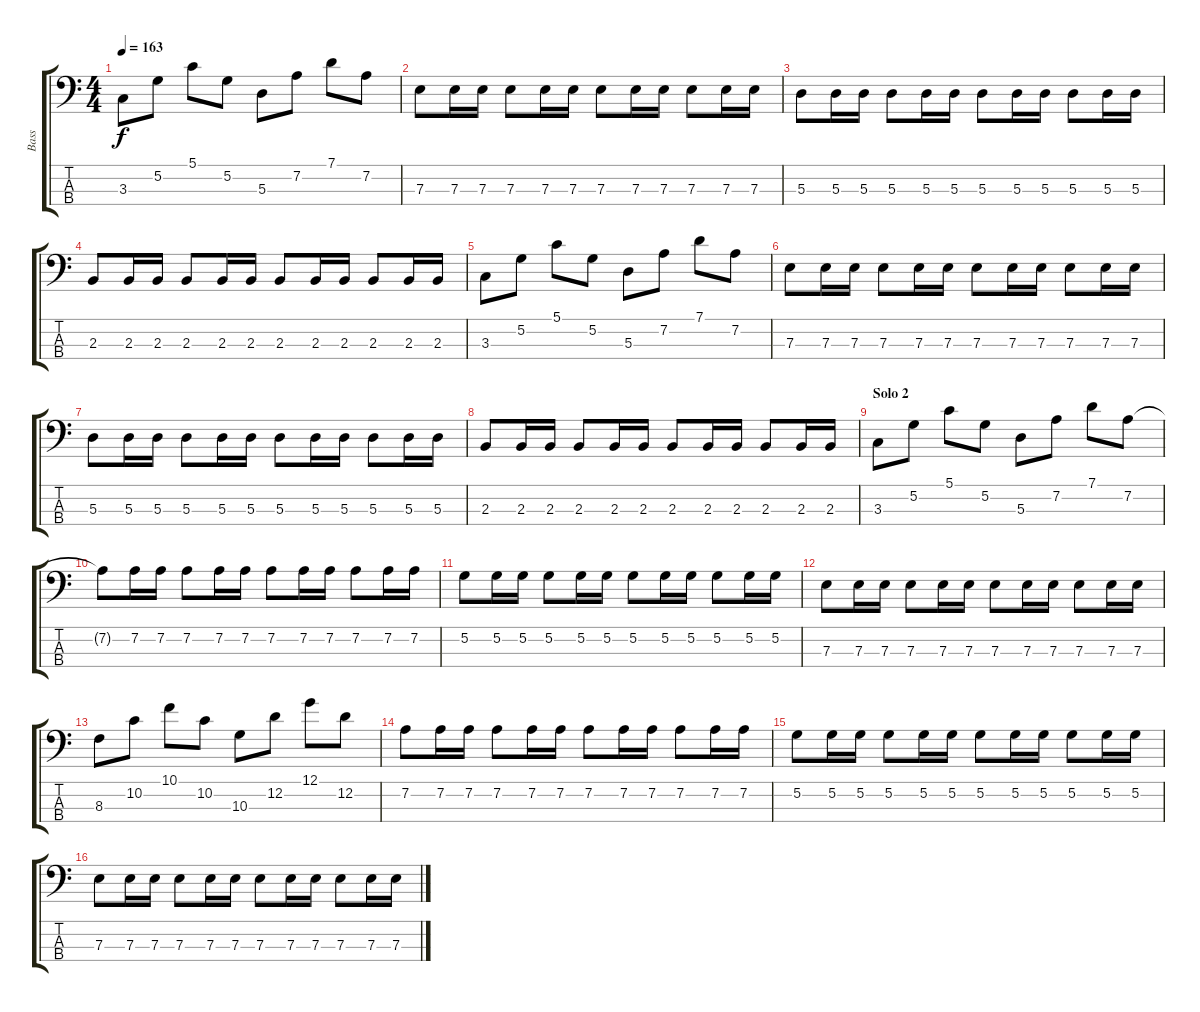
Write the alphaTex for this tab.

\track ("Bass" "Bass") {instrument synthbass2}
\staff {score tabs}
\tuning (G2 D2 A1 E1) {hide}
\ts (4 4)
\tempo 163
\clef f4
\ks c
3.3.8{dy f} 5.2.8 5.1.8 5.2.8 5.3.8 7.2.8 7.1.8 7.2.8 |
7.3.8 7.3.16 7.3.16 7.3.8 7.3.16 7.3.16 7.3.8 7.3.16 7.3.16 7.3.8 7.3.16 7.3.16 |
5.3.8 5.3.16 5.3.16 5.3.8 5.3.16 5.3.16 5.3.8 5.3.16 5.3.16 5.3.8 5.3.16 5.3.16 |
2.3.8 2.3.16 2.3.16 2.3.8 2.3.16 2.3.16 2.3.8 2.3.16 2.3.16 2.3.8 2.3.16 2.3.16 |
3.3.8 5.2.8 5.1.8 5.2.8 5.3.8 7.2.8 7.1.8 7.2.8 |
7.3.8 7.3.16 7.3.16 7.3.8 7.3.16 7.3.16 7.3.8 7.3.16 7.3.16 7.3.8 7.3.16 7.3.16 |
5.3.8 5.3.16 5.3.16 5.3.8 5.3.16 5.3.16 5.3.8 5.3.16 5.3.16 5.3.8 5.3.16 5.3.16 |
2.3.8 2.3.16 2.3.16 2.3.8 2.3.16 2.3.16 2.3.8 2.3.16 2.3.16 2.3.8 2.3.16 2.3.16 |
\section ("" "Solo 2")
3.3.8 5.2.8 5.1.8 5.2.8 5.3.8 7.2.8 7.1.8 7.2.8 |
7.2{t}.8 7.2.16 7.2.16 7.2.8 7.2.16 7.2.16 7.2.8 7.2.16 7.2.16 7.2.8 7.2.16 7.2.16 |
5.2.8 5.2.16 5.2.16 5.2.8 5.2.16 5.2.16 5.2.8 5.2.16 5.2.16 5.2.8 5.2.16 5.2.16 |
7.3.8 7.3.16 7.3.16 7.3.8 7.3.16 7.3.16 7.3.8 7.3.16 7.3.16 7.3.8 7.3.16 7.3.16 |
8.3.8 10.2.8 10.1.8 10.2.8 10.3.8 12.2.8 12.1.8 12.2.8 |
7.2.8 7.2.16 7.2.16 7.2.8 7.2.16 7.2.16 7.2.8 7.2.16 7.2.16 7.2.8 7.2.16 7.2.16 |
5.2.8 5.2.16 5.2.16 5.2.8 5.2.16 5.2.16 5.2.8 5.2.16 5.2.16 5.2.8 5.2.16 5.2.16 |
7.3.8 7.3.16 7.3.16 7.3.8 7.3.16 7.3.16 7.3.8 7.3.16 7.3.16 7.3.8 7.3.16 7.3.16
